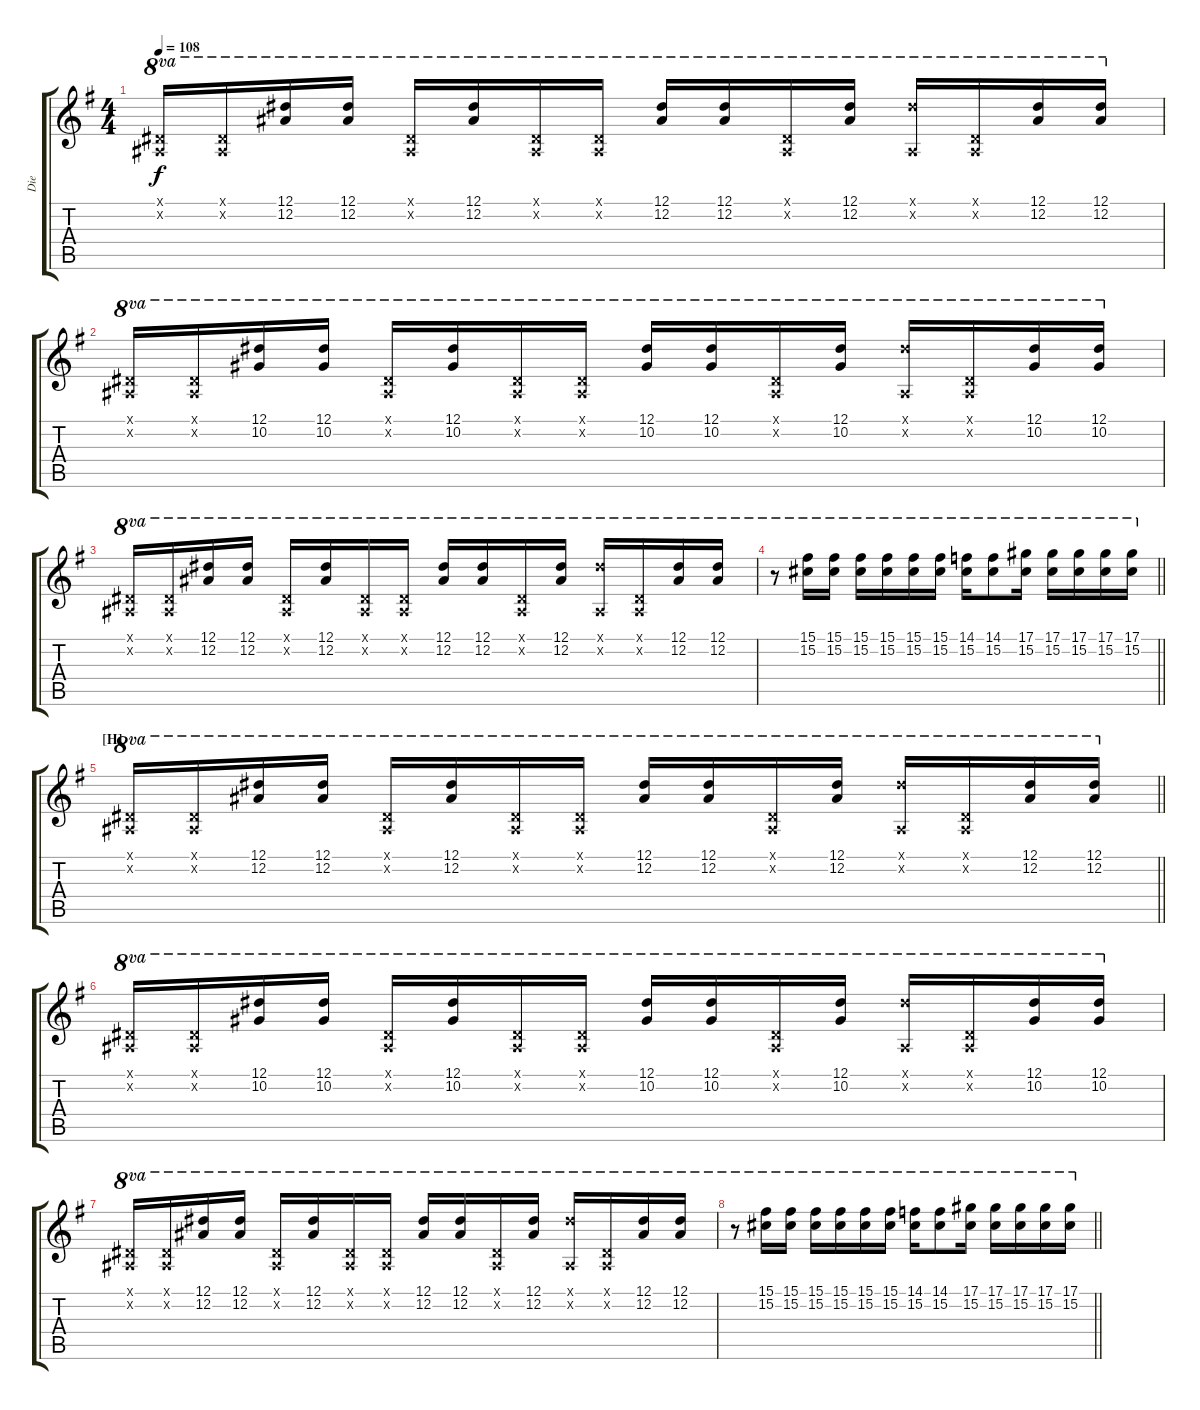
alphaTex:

\track ("Die" "Die") {instrument overdrivenguitar}
\staff {score tabs}
\tuning (Eb4 Bb3 Gb3 Db3 Ab2 Db2) {hide}
\ts (4 4)
\tempo 108
\clef g2
\ks g
(0.1{x} 0.2{x}).16{ot 8va dy f} (0.1{x} 0.2{x}).16{ot 8va} (12.1 12.2).16{ot 8va} (12.1 12.2).16{ot 8va} (0.1{x} 0.2{x}).16{ot 8va} (12.1 12.2).16{ot 8va} (0.1{x} 0.2{x}).16{ot 8va} (0.1{x} 0.2{x}).16{ot 8va} (12.1 12.2).16{ot 8va} (12.1 12.2).16{ot 8va} (0.1{x} 0.2{x}).16{ot 8va} (12.1 12.2).16{ot 8va} (12.1{x} 0.2{x}).16{ot 8va} (0.1{x} 0.2{x}).16{ot 8va} (12.1 12.2).16{ot 8va} (12.1 12.2).16{ot 8va} |
(0.1{x} 0.2{x}).16{ot 8va} (0.1{x} 0.2{x}).16{ot 8va} (12.1 10.2).16{ot 8va} (12.1 10.2).16{ot 8va} (0.1{x} 0.2{x}).16{ot 8va} (12.1 10.2).16{ot 8va} (0.1{x} 0.2{x}).16{ot 8va} (0.1{x} 0.2{x}).16{ot 8va} (12.1 10.2).16{ot 8va} (12.1 10.2).16{ot 8va} (0.1{x} 0.2{x}).16{ot 8va} (12.1 10.2).16{ot 8va} (12.1{x} 0.2{x}).16{ot 8va} (0.1{x} 0.2{x}).16{ot 8va} (12.1 10.2).16{ot 8va} (12.1 10.2).16{ot 8va} |
(0.1{x} 0.2{x}).16{ot 8va} (0.1{x} 0.2{x}).16{ot 8va} (12.1 12.2).16{ot 8va} (12.1 12.2).16{ot 8va} (0.1{x} 0.2{x}).16{ot 8va} (12.1 12.2).16{ot 8va} (0.1{x} 0.2{x}).16{ot 8va} (0.1{x} 0.2{x}).16{ot 8va} (12.1 12.2).16{ot 8va} (12.1 12.2).16{ot 8va} (0.1{x} 0.2{x}).16{ot 8va} (12.1 12.2).16{ot 8va} (12.1{x} 0.2{x}).16{ot 8va} (0.1{x} 0.2{x}).16{ot 8va} (12.1 12.2).16{ot 8va} (12.1 12.2).16{ot 8va} |
\barLineRight lightlight
r.8{ot 8va} (15.1 15.2).16{ot 8va} (15.1 15.2).16{ot 8va} (15.1 15.2).16{ot 8va} (15.1 15.2).16{ot 8va} (15.1 15.2).16{ot 8va} (15.1 15.2).16{ot 8va} (14.1 15.2).16{ot 8va} (14.1 15.2).8{ot 8va} (17.1 15.2).16{ot 8va} (17.1 15.2).16{ot 8va} (17.1 15.2).16{ot 8va} (17.1 15.2).16{ot 8va} (17.1 15.2).16{ot 8va} |
\section ("" "[H]")
\barLineRight lightlight
(0.1{x} 0.2{x}).16{ot 8va} (0.1{x} 0.2{x}).16{ot 8va} (12.1 12.2).16{ot 8va} (12.1 12.2).16{ot 8va} (0.1{x} 0.2{x}).16{ot 8va} (12.1 12.2).16{ot 8va} (0.1{x} 0.2{x}).16{ot 8va} (0.1{x} 0.2{x}).16{ot 8va} (12.1 12.2).16{ot 8va} (12.1 12.2).16{ot 8va} (0.1{x} 0.2{x}).16{ot 8va} (12.1 12.2).16{ot 8va} (12.1{x} 0.2{x}).16{ot 8va} (0.1{x} 0.2{x}).16{ot 8va} (12.1 12.2).16{ot 8va} (12.1 12.2).16{ot 8va} |
\section ("" "")
(0.1{x} 0.2{x}).16{ot 8va} (0.1{x} 0.2{x}).16{ot 8va} (12.1 10.2).16{ot 8va} (12.1 10.2).16{ot 8va} (0.1{x} 0.2{x}).16{ot 8va} (12.1 10.2).16{ot 8va} (0.1{x} 0.2{x}).16{ot 8va} (0.1{x} 0.2{x}).16{ot 8va} (12.1 10.2).16{ot 8va} (12.1 10.2).16{ot 8va} (0.1{x} 0.2{x}).16{ot 8va} (12.1 10.2).16{ot 8va} (12.1{x} 0.2{x}).16{ot 8va} (0.1{x} 0.2{x}).16{ot 8va} (12.1 10.2).16{ot 8va} (12.1 10.2).16{ot 8va} |
(0.1{x} 0.2{x}).16{ot 8va} (0.1{x} 0.2{x}).16{ot 8va} (12.1 12.2).16{ot 8va} (12.1 12.2).16{ot 8va} (0.1{x} 0.2{x}).16{ot 8va} (12.1 12.2).16{ot 8va} (0.1{x} 0.2{x}).16{ot 8va} (0.1{x} 0.2{x}).16{ot 8va} (12.1 12.2).16{ot 8va} (12.1 12.2).16{ot 8va} (0.1{x} 0.2{x}).16{ot 8va} (12.1 12.2).16{ot 8va} (12.1{x} 0.2{x}).16{ot 8va} (0.1{x} 0.2{x}).16{ot 8va} (12.1 12.2).16{ot 8va} (12.1 12.2).16{ot 8va} |
\barLineRight lightlight
r.8{ot 8va} (15.1 15.2).16{ot 8va} (15.1 15.2).16{ot 8va} (15.1 15.2).16{ot 8va} (15.1 15.2).16{ot 8va} (15.1 15.2).16{ot 8va} (15.1 15.2).16{ot 8va} (14.1 15.2).16{ot 8va} (14.1 15.2).8{ot 8va} (17.1 15.2).16{ot 8va} (17.1 15.2).16{ot 8va} (17.1 15.2).16{ot 8va} (17.1 15.2).16{ot 8va} (17.1 15.2).16{ot 8va}
